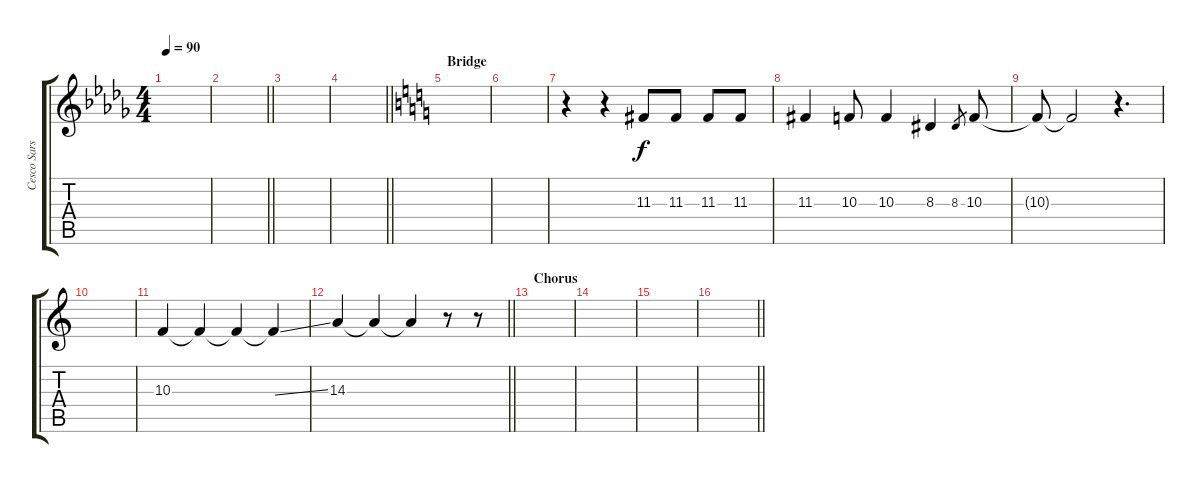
\track ("Cesco Sarsano (Backing Vocals)" "Cesco Sars") {instrument oboe}
\staff {score tabs}
\tuning (E4 B3 G3 D3 A2 E2) {hide}
\ts (4 4)
\tempo 90
\clef g2
\ks db
|
\barLineRight lightlight
|
|
\barLineRight lightlight
|
\section ("" "Bridge")
\ks c
|
|
r.4 r.4 11.3.8 11.3.8 11.3.8 11.3.8 |
11.3.4 10.3.8 10.3.4 8.3.4 8.3.8{gr} 10.3.8 |
10.3{t}.8{volume 6} 10.3{t}.2 r.4{d} |
|
10.3.4{volume 13} 10.3{t}.4 10.3{t}.4 10.3{ss t}.4 |
\barLineRight lightlight
14.3.4 14.3{t}.4 14.3{t}.4 r.8 r.8 |
\section ("" "Chorus")
|
|
|
\barLineRight lightlight
